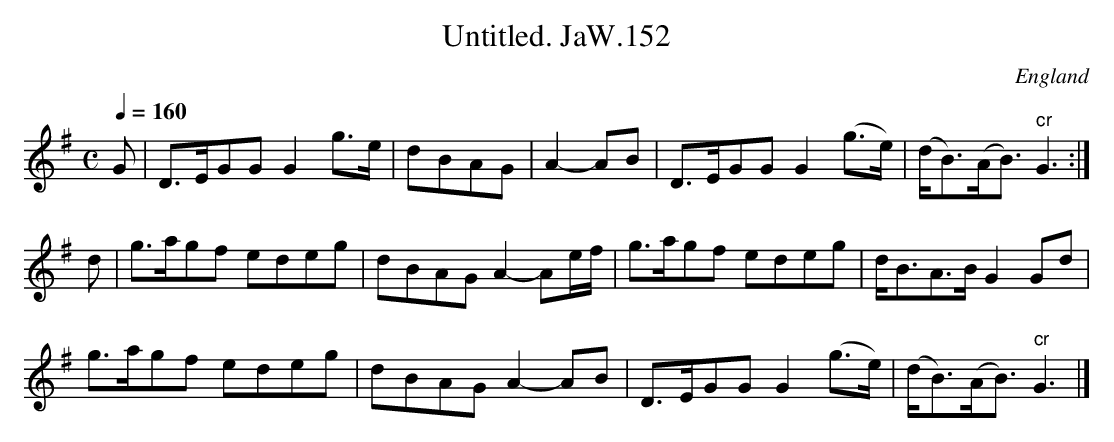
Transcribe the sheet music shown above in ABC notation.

X:1
T:Untitled. JaW.152
L:1/8
M:C
O:England
Q:1/4=160
K:G
G|D>EGG G2g>e|dBAG|A2-AB|D>EGG G2(g>e)|(d<B)(A<B) "cr"G3:|!
d|g>agf edeg|dBAG A2-Ae/f/|g>agf edeg|d<BA>B G2Gd|!
g>agf edeg|dBAG A2-AB|D>EGG G2(g>e)|(d<B)(A<B) "cr"G3|]
